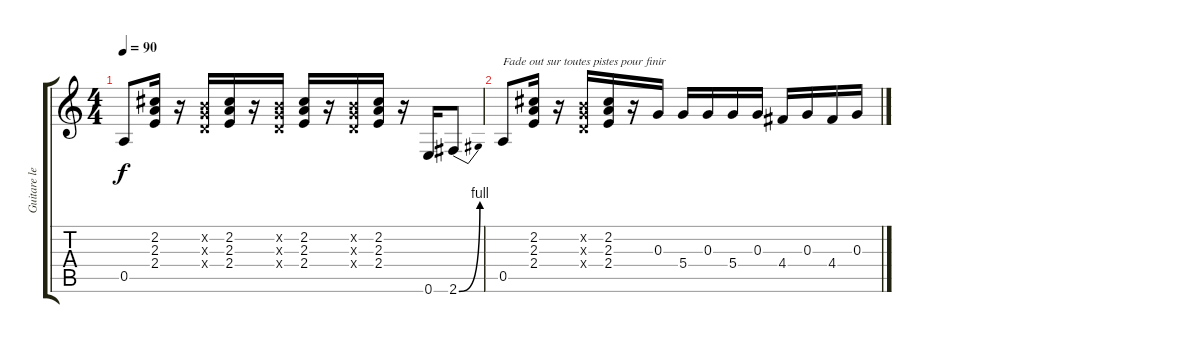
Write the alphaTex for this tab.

\track ("Guitare lead" "Guitare le") {instrument electricguitarmuted}
\staff {score tabs}
\tuning (E4 B3 G3 D3 A2 E2) {hide}
\ts (4 4)
\tempo 90
\clef g2
\ks c
0.5.8{dy f} (2.2 2.3 2.4).16 r.16 (0.2{x} 0.3{x} 0.4{x}).16 (2.2 2.3 2.4).16 r.16 (0.2{x} 0.3{x} 0.4{x}).16 (2.2 2.3 2.4).16 r.16 (0.2{x} 0.3{x} 0.4{x}).16 (2.2 2.3 2.4).16 r.16 0.6.16 2.6{be (bend 0 0 60 4)}.8 |
0.5.8{txt "Fade out sur toutes pistes pour finir"} (2.2 2.3 2.4).16 r.16 (0.2{x} 0.3{x} 0.4{x}).16 (2.2 2.3 2.4).16 r.16 0.3.16 5.4.16 0.3.16 5.4.16 0.3.16 4.4.16 0.3.16 4.4.16 0.3.16
